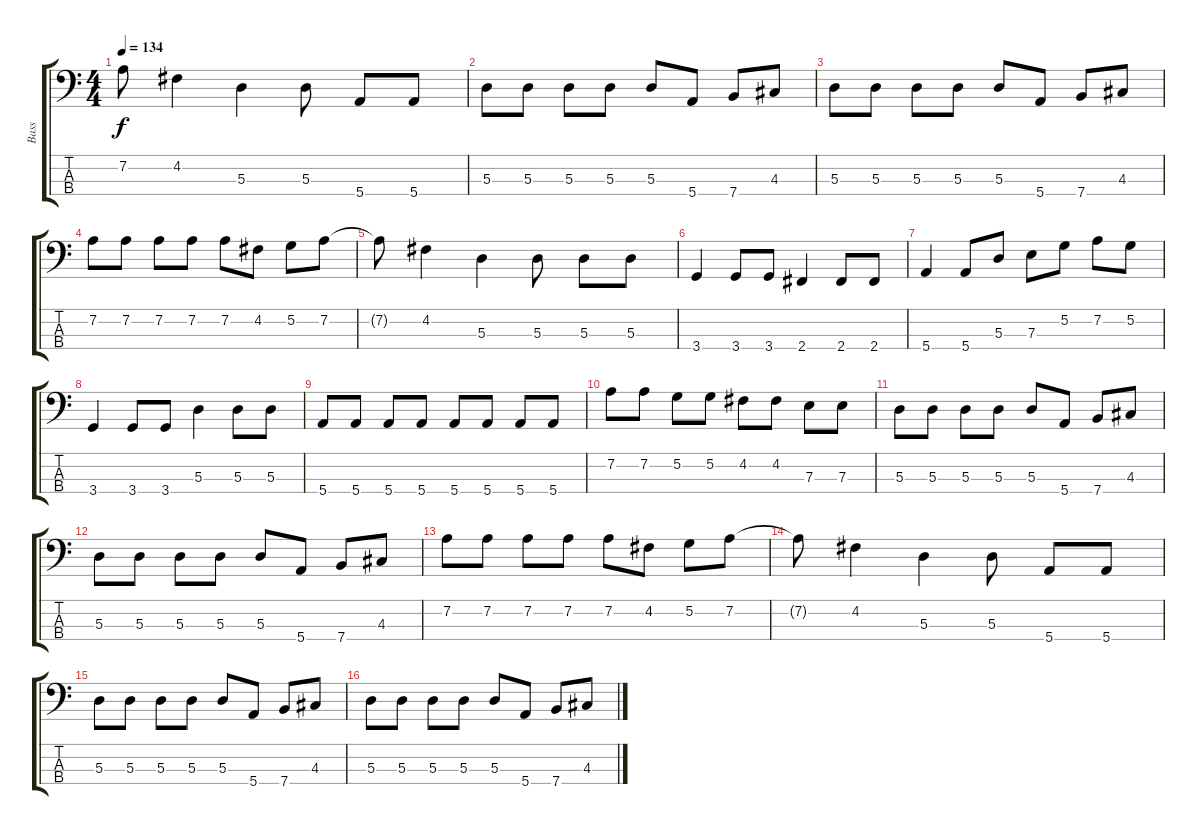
\track ("Bass" "Bass") {instrument electricbasspick}
\staff {score tabs}
\tuning (G2 D2 A1 E1) {hide}
\ts (4 4)
\tempo 134
\clef f4
\ks c
7.2{t}.8{dy f} 4.2.4 5.3.4 5.3.8 5.4.8 5.4.8 |
5.3.8 5.3.8 5.3.8 5.3.8 5.3.8 5.4.8 7.4.8 4.3.8 |
5.3.8 5.3.8 5.3.8 5.3.8 5.3.8 5.4.8 7.4.8 4.3.8 |
7.2.8 7.2.8 7.2.8 7.2.8 7.2.8 4.2.8 5.2.8 7.2.8 |
7.2{t}.8 4.2.4 5.3.4 5.3.8 5.3.8 5.3.8 |
3.4.4 3.4.8 3.4.8 2.4.4 2.4.8 2.4.8 |
5.4.4 5.4.8 5.3.8 7.3.8 5.2.8 7.2.8 5.2.8 |
3.4.4 3.4.8 3.4.8 5.3.4 5.3.8 5.3.8 |
5.4.8 5.4.8 5.4.8 5.4.8 5.4.8 5.4.8 5.4.8 5.4.8 |
7.2.8 7.2.8 5.2.8 5.2.8 4.2.8 4.2.8 7.3.8 7.3.8 |
5.3.8 5.3.8 5.3.8 5.3.8 5.3.8 5.4.8 7.4.8 4.3.8 |
5.3.8 5.3.8 5.3.8 5.3.8 5.3.8 5.4.8 7.4.8 4.3.8 |
7.2.8 7.2.8 7.2.8 7.2.8 7.2.8 4.2.8 5.2.8 7.2.8 |
7.2{t}.8 4.2.4 5.3.4 5.3.8 5.4.8 5.4.8 |
5.3.8{volume 12} 5.3.8 5.3.8 5.3.8 5.3.8 5.4.8 7.4.8 4.3.8 |
5.3.8 5.3.8 5.3.8 5.3.8 5.3.8 5.4.8 7.4.8 4.3.8
